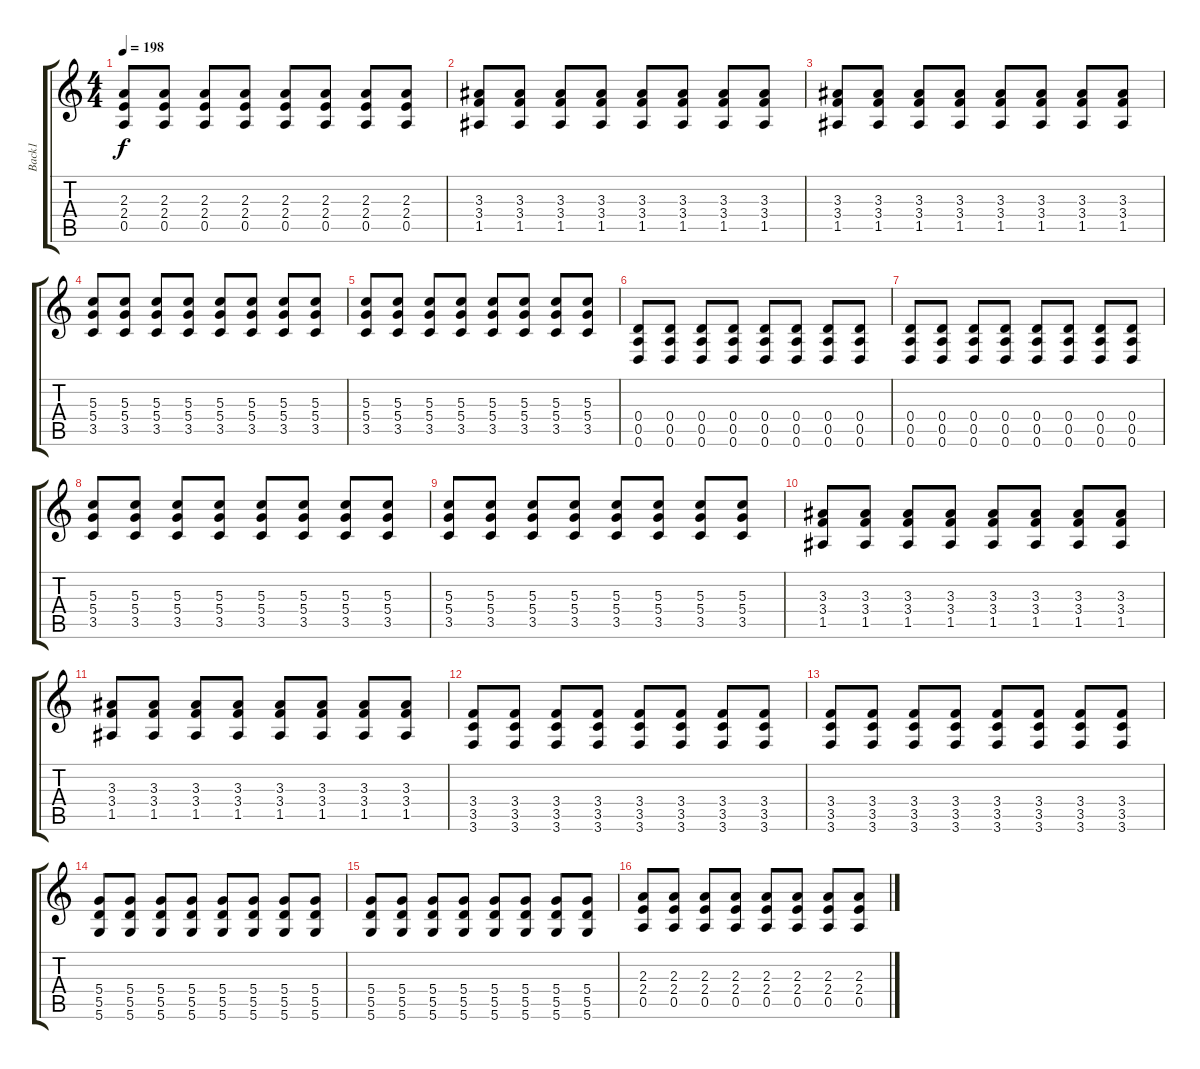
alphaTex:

\track ("Back1" "Back1") {instrument overdrivenguitar}
\staff {score tabs}
\tuning (E4 B3 G3 D3 A2 D2) {hide}
\ts (4 4)
\tempo 198
\clef g2
\ks c
(2.3 2.4 0.5).8{dy f} (2.3 2.4 0.5).8 (2.3 2.4 0.5).8 (2.3 2.4 0.5).8 (2.3 2.4 0.5).8 (2.3 2.4 0.5).8 (2.3 2.4 0.5).8 (2.3 2.4 0.5).8 |
(3.3 3.4 1.5).8 (3.3 3.4 1.5).8 (3.3 3.4 1.5).8 (3.3 3.4 1.5).8 (3.3 3.4 1.5).8 (3.3 3.4 1.5).8 (3.3 3.4 1.5).8 (3.3 3.4 1.5).8 |
(3.3 3.4 1.5).8 (3.3 3.4 1.5).8 (3.3 3.4 1.5).8 (3.3 3.4 1.5).8 (3.3 3.4 1.5).8 (3.3 3.4 1.5).8 (3.3 3.4 1.5).8 (3.3 3.4 1.5).8 |
(5.3 5.4 3.5).8 (5.3 5.4 3.5).8 (5.3 5.4 3.5).8 (5.3 5.4 3.5).8 (5.3 5.4 3.5).8 (5.3 5.4 3.5).8 (5.3 5.4 3.5).8 (5.3 5.4 3.5).8 |
(5.3 5.4 3.5).8 (5.3 5.4 3.5).8 (5.3 5.4 3.5).8 (5.3 5.4 3.5).8 (5.3 5.4 3.5).8 (5.3 5.4 3.5).8 (5.3 5.4 3.5).8 (5.3 5.4 3.5).8 |
(0.4 0.5 0.6).8 (0.4 0.5 0.6).8 (0.4 0.5 0.6).8 (0.4 0.5 0.6).8 (0.4 0.5 0.6).8 (0.4 0.5 0.6).8 (0.4 0.5 0.6).8 (0.4 0.5 0.6).8 |
(0.4 0.5 0.6).8 (0.4 0.5 0.6).8 (0.4 0.5 0.6).8 (0.4 0.5 0.6).8 (0.4 0.5 0.6).8 (0.4 0.5 0.6).8 (0.4 0.5 0.6).8 (0.4 0.5 0.6).8 |
(5.3 5.4 3.5).8 (5.3 5.4 3.5).8 (5.3 5.4 3.5).8 (5.3 5.4 3.5).8 (5.3 5.4 3.5).8 (5.3 5.4 3.5).8 (5.3 5.4 3.5).8 (5.3 5.4 3.5).8 |
(5.3 5.4 3.5).8 (5.3 5.4 3.5).8 (5.3 5.4 3.5).8 (5.3 5.4 3.5).8 (5.3 5.4 3.5).8 (5.3 5.4 3.5).8 (5.3 5.4 3.5).8 (5.3 5.4 3.5).8 |
(3.3 3.4 1.5).8 (3.3 3.4 1.5).8 (3.3 3.4 1.5).8 (3.3 3.4 1.5).8 (3.3 3.4 1.5).8 (3.3 3.4 1.5).8 (3.3 3.4 1.5).8 (3.3 3.4 1.5).8 |
(3.3 3.4 1.5).8 (3.3 3.4 1.5).8 (3.3 3.4 1.5).8 (3.3 3.4 1.5).8 (3.3 3.4 1.5).8 (3.3 3.4 1.5).8 (3.3 3.4 1.5).8 (3.3 3.4 1.5).8 |
(3.4 3.5 3.6).8 (3.4 3.5 3.6).8 (3.4 3.5 3.6).8 (3.4 3.5 3.6).8 (3.4 3.5 3.6).8 (3.4 3.5 3.6).8 (3.4 3.5 3.6).8 (3.4 3.5 3.6).8 |
(3.4 3.5 3.6).8 (3.4 3.5 3.6).8 (3.4 3.5 3.6).8 (3.4 3.5 3.6).8 (3.4 3.5 3.6).8 (3.4 3.5 3.6).8 (3.4 3.5 3.6).8 (3.4 3.5 3.6).8 |
(5.4 5.5 5.6).8 (5.4 5.5 5.6).8 (5.4 5.5 5.6).8 (5.4 5.5 5.6).8 (5.4 5.5 5.6).8 (5.4 5.5 5.6).8 (5.4 5.5 5.6).8 (5.4 5.5 5.6).8 |
(5.4 5.5 5.6).8 (5.4 5.5 5.6).8 (5.4 5.5 5.6).8 (5.4 5.5 5.6).8 (5.4 5.5 5.6).8 (5.4 5.5 5.6).8 (5.4 5.5 5.6).8 (5.4 5.5 5.6).8 |
(2.3 2.4 0.5).8 (2.3 2.4 0.5).8 (2.3 2.4 0.5).8 (2.3 2.4 0.5).8 (2.3 2.4 0.5).8 (2.3 2.4 0.5).8 (2.3 2.4 0.5).8 (2.3 2.4 0.5).8
